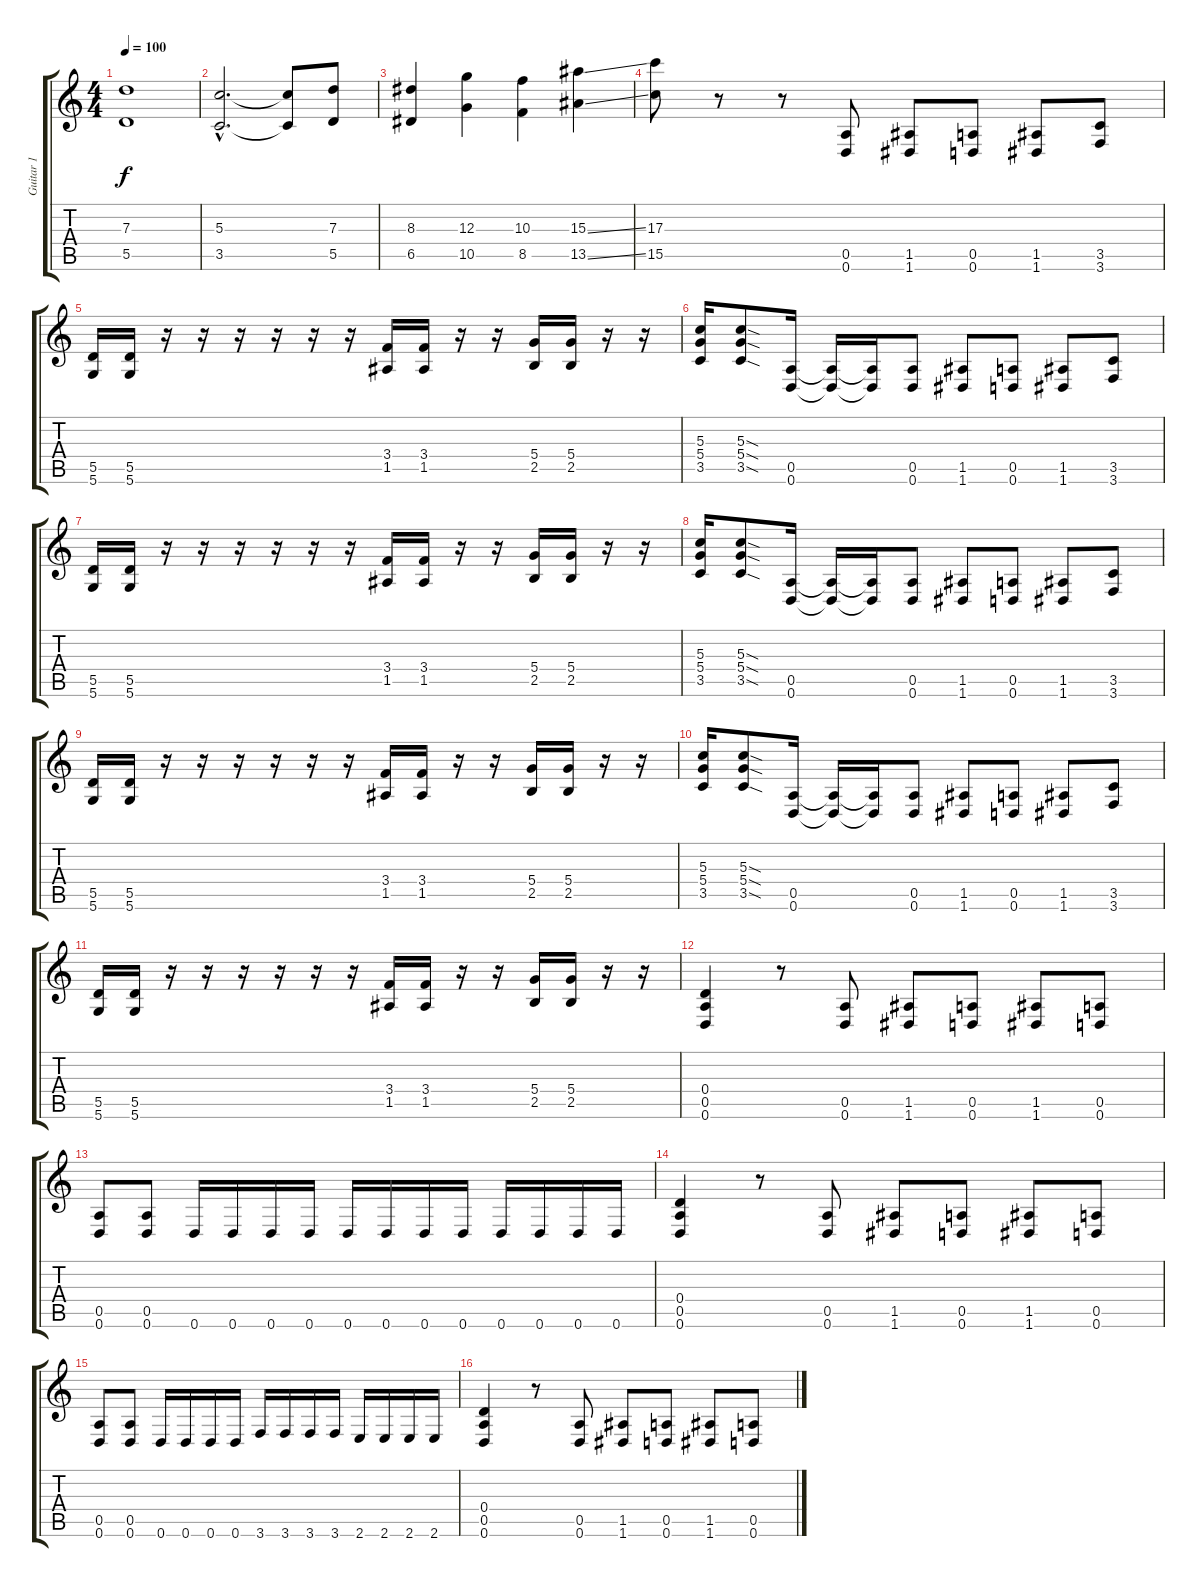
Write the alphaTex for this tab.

\track ("Guitar 1" "Guitar 1") {instrument distortionguitar}
\staff {score tabs}
\tuning (E4 B3 G3 D3 A2 D2) {hide}
\ts (4 4)
\tempo 100
\clef g2
\ks c
(7.3 5.5).1{dy f} |
(5.3{hac} 3.5{hac}).2{d} (5.3{t} 3.5{t}).8 (7.3 5.5).8 |
(8.3 6.5).4 (12.3 10.5).4 (10.3 8.5).4 (15.3{ss} 13.5{ss}).4 |
(17.3 15.5).8 r.8 r.8 (0.5 0.6).8 (1.5 1.6).8 (0.5 0.6).8 (1.5 1.6).8 (3.5 3.6).8 |
(5.5 5.6).16 (5.5 5.6).16 r.16 r.16 r.16 r.16 r.16 r.16 (3.4 1.5).16 (3.4 1.5).16 r.16 r.16 (5.4 2.5).16 (5.4 2.5).16 r.16 r.16 |
(5.3 5.4 3.5).16 (5.3{sod} 5.4{sod} 3.5{sod}).8 (0.5 0.6).16 (0.5{t} 0.6{t}).16 (0.5{t} 0.6{t}).16 (0.5 0.6).8 (1.5 1.6).8 (0.5 0.6).8 (1.5 1.6).8 (3.5 3.6).8 |
(5.5 5.6).16 (5.5 5.6).16 r.16 r.16 r.16 r.16 r.16 r.16 (3.4 1.5).16 (3.4 1.5).16 r.16 r.16 (5.4 2.5).16 (5.4 2.5).16 r.16 r.16 |
(5.3 5.4 3.5).16 (5.3{sod} 5.4{sod} 3.5{sod}).8 (0.5 0.6).16 (0.5{t} 0.6{t}).16 (0.5{t} 0.6{t}).16 (0.5 0.6).8 (1.5 1.6).8 (0.5 0.6).8 (1.5 1.6).8 (3.5 3.6).8 |
(5.5 5.6).16 (5.5 5.6).16 r.16 r.16 r.16 r.16 r.16 r.16 (3.4 1.5).16 (3.4 1.5).16 r.16 r.16 (5.4 2.5).16 (5.4 2.5).16 r.16 r.16 |
(5.3 5.4 3.5).16 (5.3{sod} 5.4{sod} 3.5{sod}).8 (0.5 0.6).16 (0.5{t} 0.6{t}).16 (0.5{t} 0.6{t}).16 (0.5 0.6).8 (1.5 1.6).8 (0.5 0.6).8 (1.5 1.6).8 (3.5 3.6).8 |
(5.5 5.6).16 (5.5 5.6).16 r.16 r.16 r.16 r.16 r.16 r.16 (3.4 1.5).16 (3.4 1.5).16 r.16 r.16 (5.4 2.5).16 (5.4 2.5).16 r.16 r.16 |
(0.4 0.5 0.6).4 r.8 (0.5 0.6).8 (1.5 1.6).8 (0.5 0.6).8 (1.5 1.6).8 (0.5 0.6).8 |
(0.5 0.6).8 (0.5 0.6).8 0.6.16 0.6.16 0.6.16 0.6.16 0.6.16 0.6.16 0.6.16 0.6.16 0.6.16 0.6.16 0.6.16 0.6.16 |
(0.4 0.5 0.6).4 r.8 (0.5 0.6).8 (1.5 1.6).8 (0.5 0.6).8 (1.5 1.6).8 (0.5 0.6).8 |
(0.5 0.6).8 (0.5 0.6).8 0.6.16 0.6.16 0.6.16 0.6.16 3.6.16 3.6.16 3.6.16 3.6.16 2.6.16 2.6.16 2.6.16 2.6.16 |
(0.4 0.5 0.6).4 r.8 (0.5 0.6).8 (1.5 1.6).8 (0.5 0.6).8 (1.5 1.6).8 (0.5 0.6).8
